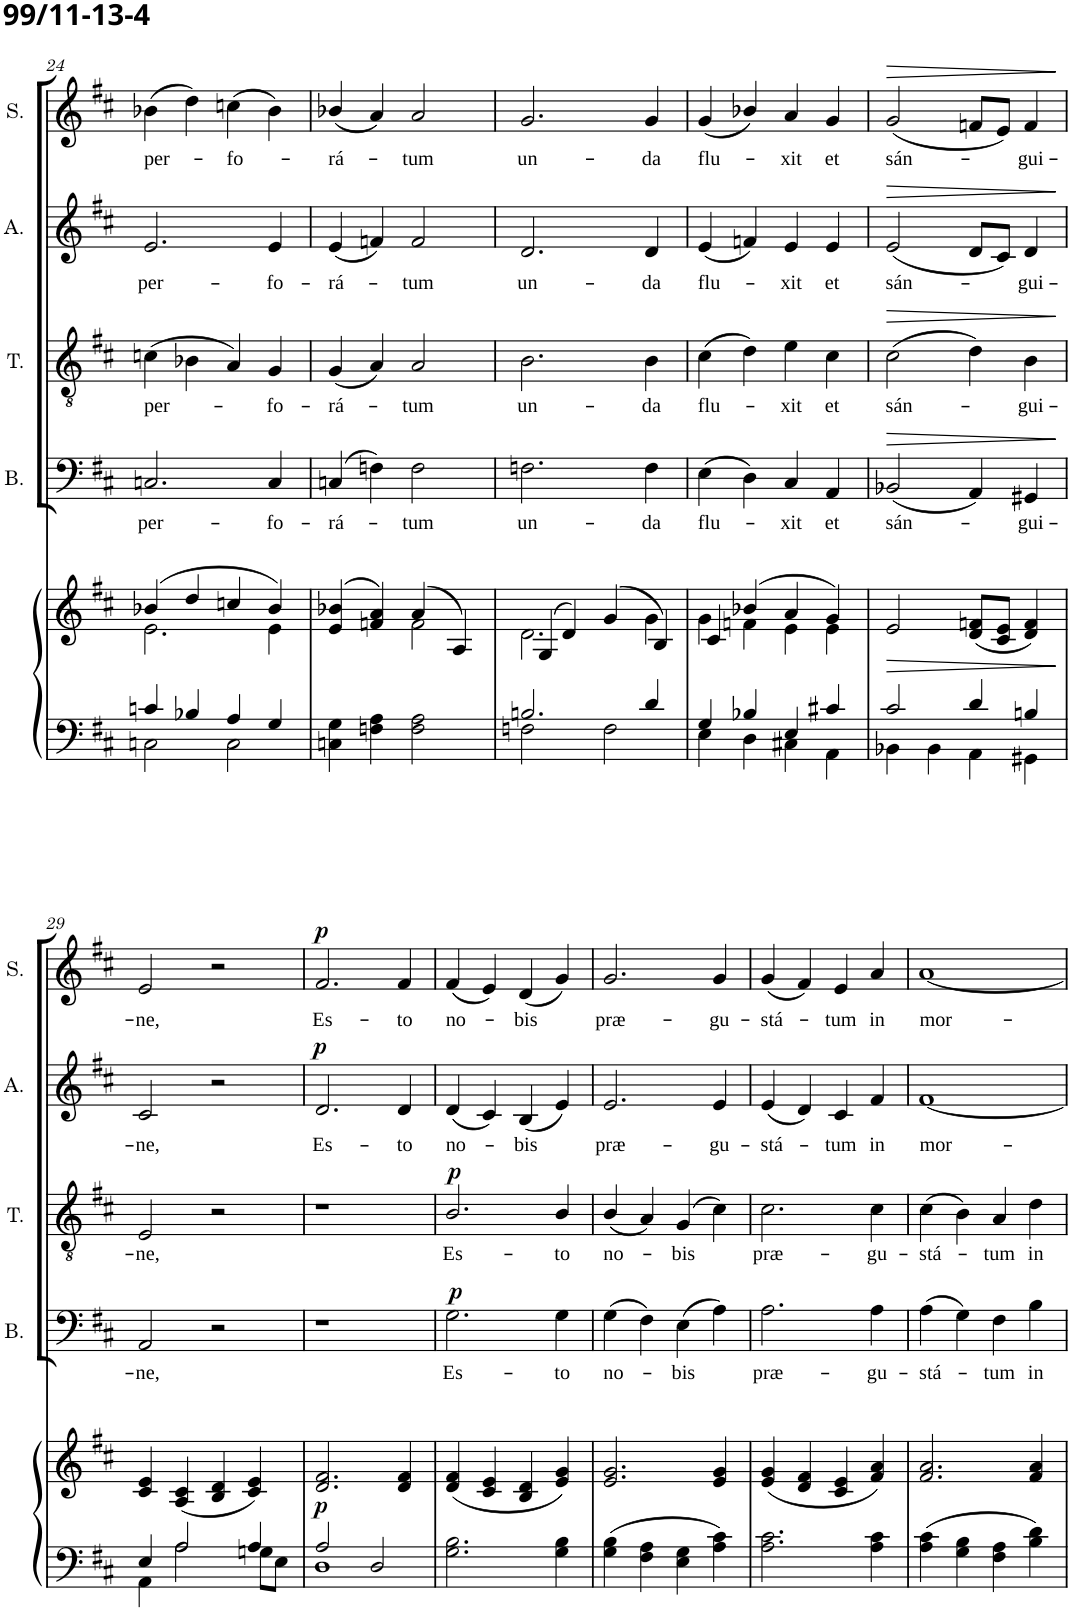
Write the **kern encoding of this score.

**kern	**kern	**dynam	**kern	**text	**dynam	**kern	**text	**dynam	**kern	**text	**dynam	**kern	**text	**dynam
*part5	*part5	*part5	*part4	*part4	*part4	*part3	*part3	*part3	*part2	*part2	*part2	*part1	*part1	*part1
*staff6	*staff5	*staff5/6	*staff4	*staff4	*staff4	*staff3	*staff3	*staff3	*staff2	*staff2	*staff2	*staff1	*staff1	*staff1
*I"Piano	*	*	*I"Bass	*	*	*I"Tenor	*	*	*I"Alto	*	*	*I"Soprano	*	*
*I'Pno	*	*	*I'B.	*	*	*I'T.	*	*	*I'A.	*	*	*I'S.	*	*
!!LO:PB:g=z
*clefF4	*clefG2	*	*clefF4	*	*	*clefGv2	*	*	*clefG2	*	*	*clefG2	*	*
*k[f#c#]	*k[f#c#]	*	*k[f#c#]	*	*	*k[f#c#]	*	*	*k[f#c#]	*	*	*k[f#c#]	*	*
*M2/2	*M2/2	*	*M2/2	*	*	*M2/2	*	*	*M2/2	*	*	*M2/2	*	*
*met(c|)	*met(c|)	*	*met(c|)	*	*	*met(c|)	*	*	*met(c|)	*	*	*met(c|)	*	*
=24	=24	=24	=24	=24	=24	=24	=24	=24	=24	=24	=24	=24	=24	=24
*^	*^	*	*	*	*	*	*	*	*	*	*	*	*	*
!	!	!	!	!	!	!LO:LY:b	!	!	!LO:LY:b	!	!	!LO:LY:b	!	!	!LO:LY:b	!
4cn/	2Cn\	(4b-X/	2.e\	.	2.Cn/	per-	.	(4cn\	per-	.	2.e/	per-	.	(4b-X\	per-	.
4B-X/	.	4dd/	.	.	.	.	.	4B-X\	.	.	.	.	.	4dd\)	.	.
!	!	!	!	!	!	!	!	!	!	!	!	!	!	!	!LO:LY:b	!
4A/	2C\	4ccn/	.	.	.	.	.	4A/)	.	.	.	.	.	(4ccn\	-fo-	.
!	!	!	!	!	!	!LO:LY:b	!	!	!LO:LY:b	!	!	!LO:LY:b	!	!	!	!
4G/	.	4b-/)	4e\	.	4C/	-fo-	.	4G/	-fo-	.	4e/	-fo-	.	4b-\)	.	.
*v	*v	*	*	*	*	*	*	*	*	*	*	*	*	*	*	*
=25	=25	=25	=25	=25	=25	=25	=25	=25	=25	=25	=25	=25	=25	=25	=25
!	!	!	!	!	!LO:LY:b	!	!	!LO:LY:b	!	!	!LO:LY:b	!	!	!LO:LY:b	!
4Cn\ 4G\	(>4e/ 4b-X/	2ryy	.	(4Cn/	-rá-	.	(4G/	-rá-	.	(4e/	-rá-	.	(4b-X/	-rá-	.
4Fn\ 4A\	4fn/ 4a/)	.	.	4Fn\)	.	.	4A/)	.	.	4fn/)	.	.	4a/)	.	.
!	!	!	!	!	!LO:LY:b	!	!	!LO:LY:b	!	!	!LO:LY:b	!	!	!LO:LY:b	!
2F\ 2A\	(4a/	2f\	.	2F\	-tum	.	2A/	-tum	.	2f/	-tum	.	2a/	-tum	.
.	4A/)	.	.	.	.	.	.	.	.	.	.	.	.	.	.
=26	=26	=26	=26	=26	=26	=26	=26	=26	=26	=26	=26	=26	=26	=26	=26
*^	*	*	*	*	*	*	*	*	*	*	*	*	*	*	*
!	!	!	!	!	!	!LO:LY:b	!	!	!LO:LY:b	!	!	!LO:LY:b	!	!	!LO:LY:b	!
2.Bn/	2Fn\	(4G/	2.d\	.	2.Fn\	un-	.	2.B\	un-	.	2.d/	un-	.	2.g/	un-	.
.	.	4d/)	.	.	.	.	.	.	.	.	.	.	.	.	.	.
.	2F\	(4g/	.	.	.	.	.	.	.	.	.	.	.	.	.	.
!	!	!	!	!	!	!LO:LY:b	!	!	!LO:LY:b	!	!	!LO:LY:b	!	!	!LO:LY:b	!
4d/	.	4B/)	4g\	.	4F\	-da	.	4B\	-da	.	4d/	-da	.	4g/	-da	.
=27	=27	=27	=27	=27	=27	=27	=27	=27	=27	=27	=27	=27	=27	=27	=27	=27
!	!	!	!	!	!	!LO:LY:b	!	!	!LO:LY:b	!	!	!LO:LY:b	!	!	!LO:LY:b	!
4G/	4E\	4c#/	4g\	.	(4E\	flu-	.	(4c#\	flu-	.	(4e/	flu-	.	(4g/	flu-	.
4B-X/	4D\	(4b-X/	4fn\	.	4D\)	.	.	4d\)	.	.	4fn/)	.	.	4b-X/)	.	.
!	!	!	!	!	!	!LO:LY:b	!	!	!LO:LY:b	!	!	!LO:LY:b	!	!	!LO:LY:b	!
4E/	4C#X\	4a/	4e\	.	4C#/	-xit	.	4e\	-xit	.	4e/	-xit	.	4a/	-xit	.
!	!	!	!	!	!	!LO:LY:b	!	!	!LO:LY:b	!	!	!LO:LY:b	!	!	!LO:LY:b	!
4c#X/	4AA\	4g/)	4e\	.	4AA/	et	.	4c#\	et	.	4e/	et	.	4g/	et	.
=28	=28	=28	=28	=28	=28	=28	=28	=28	=28	=28	=28	=28	=28	=28	=28	=28
!	!	!	!	!LO:HP:b	!	!LO:LY:b	!LO:HP:b	!	!LO:LY:b	!LO:HP:b	!	!LO:LY:b	!LO:HP:b	!	!LO:LY:b	!LO:HP:b
*	*	*v	*v	*	*	*	*	*	*	*	*	*	*	*	*	*
2c#/	4BB-X\	2e/	>	(2BB-X/	sán-	>	(2c#\	sán-	>	(2e/	sán-	>	(2g/	sán-	>
.	4BB-\	.	.	.	.	.	.	.	.	.	.	.	.	.	.
4d/	4AA\	(8d/ 8fn/L	.	4AA/)	.	.	4d\)	.	.	8d/L	.	.	8fn/L	.	.
.	.	8c#/ 8e/J	.	.	.	.	.	.	.	8c#/J)	.	.	8e/J)	.	.
!	!	!	!	!	!LO:LY:b	!	!	!LO:LY:b	!	!	!LO:LY:b	!	!	!LO:LY:b	!
4Bn/	4GG#X\	4d/ 4f/)	.	4GG#X/	-gui-	.	4B\	-gui-	.	4d/	-gui-	.	4f/	-gui-	.
*v	*v	*	*	*	*	*	*	*	*	*	*	*	*	*	*
.	.	]	.	.	]	.	.	]	.	.	]	.	.	]
!!LO:LB:g=z
=29	=29	=29	=29	=29	=29	=29	=29	=29	=29	=29	=29	=29	=29	=29
*^	*	*	*	*	*	*	*	*	*	*	*	*	*	*
!	!	!	!	!	!LO:LY:b	!	!	!LO:LY:b	!	!	!LO:LY:b	!	!	!LO:LY:b	!
4E/	4AA\	4c#/ 4e/	.	2AA/	-ne,	.	2E/	-ne,	.	2c#/	-ne,	.	2e/	-ne,	.
2A/	2A\	(4A/ 4c#/	.	.	.	.	.	.	.	.	.	.	.	.	.
.	.	4B/ 4d/	.	2r	.	.	2r	.	.	2r	.	.	2r	.	.
4A/	8Gn\L	4c#/ 4e/)	.	.	.	.	.	.	.	.	.	.	.	.	.
.	8E\J	.	.	.	.	.	.	.	.	.	.	.	.	.	.
=30	=30	=30	=30	=30	=30	=30	=30	=30	=30	=30	=30	=30	=30	=30	=30
!	!	!	!LO:DY:b	!	!	!	!	!	!	!	!LO:LY:b	!LO:DY:a	!	!LO:LY:b	!LO:DY:a
2A/	1D	2.d/ 2.f#/	p	1r	.	.	1r	.	.	2.d/	Es-	p	2.f#/	Es-	p
2D/	.	.	.	.	.	.	.	.	.	.	.	.	.	.	.
!	!	!	!	!	!	!	!	!	!	!	!LO:LY:b	!	!	!LO:LY:b	!
.	.	4d/ 4f#/	.	.	.	.	.	.	.	4d/	-to	.	4f#/	-to	.
*v	*v	*	*	*	*	*	*	*	*	*	*	*	*	*	*
=31	=31	=31	=31	=31	=31	=31	=31	=31	=31	=31	=31	=31	=31	=31
!	!	!	!	!LO:LY:b	!LO:DY:a	!	!LO:LY:b	!LO:DY:a	!	!LO:LY:b	!	!	!LO:LY:b	!
2.G\ 2.B\	(4d/ 4f#/	.	2.G\	Es-	p	2.B/	Es-	p	(4d/	no-	.	(4f#/	no-	.
.	4c#/ 4e/	.	.	.	.	.	.	.	4c#/)	.	.	4e/)	.	.
!	!	!	!	!	!	!	!	!	!	!LO:LY:b	!	!	!LO:LY:b	!
.	4B/ 4d/	.	.	.	.	.	.	.	(4B/	-bis	.	(4d/	-bis	.
!	!	!	!	!LO:LY:b	!	!	!LO:LY:b	!	!	!	!	!	!	!
4G\ 4B\	4e/ 4g/)	.	4G\	-to	.	4B/	-to	.	4e/)	.	.	4g/)	.	.
=32	=32	=32	=32	=32	=32	=32	=32	=32	=32	=32	=32	=32	=32	=32
!	!	!	!	!LO:LY:b	!	!	!LO:LY:b	!	!	!LO:LY:b	!	!	!LO:LY:b	!
4G\ 4B\	2.e/ 2.g/	.	(4G\	no-	.	(4B/	no-	.	2.e/	præ-	.	2.g/	præ-	.
4F#\ 4A\	.	.	4F#\)	.	.	4A/)	.	.	.	.	.	.	.	.
!	!	!	!	!LO:LY:b	!	!	!LO:LY:b	!	!	!	!	!	!	!
4E\ 4G\	.	.	(4E\	-bis	.	(4G/	-bis	.	.	.	.	.	.	.
!	!	!	!	!	!	!	!	!	!	!LO:LY:b	!	!	!LO:LY:b	!
4A\ 4c#\	4e/ 4g/	.	4A\)	.	.	4c#\)	.	.	4e/	-gu-	.	4g/	-gu-	.
=33	=33	=33	=33	=33	=33	=33	=33	=33	=33	=33	=33	=33	=33	=33
!	!	!	!	!LO:LY:b	!	!	!LO:LY:b	!	!	!LO:LY:b	!	!	!LO:LY:b	!
2.A\ 2.c#\	(4e/ 4g/	.	2.A\	præ-	.	2.c#\	præ-	.	(4e/	-stá-	.	(4g/	-stá-	.
.	4d/ 4f#/	.	.	.	.	.	.	.	4d/)	.	.	4f#/)	.	.
!	!	!	!	!	!	!	!	!	!	!LO:LY:b	!	!	!LO:LY:b	!
.	4c#/ 4e/	.	.	.	.	.	.	.	4c#/	-tum	.	4e/	-tum	.
!	!	!	!	!LO:LY:b	!	!	!LO:LY:b	!	!	!LO:LY:b	!	!	!LO:LY:b	!
4A\ 4c#\	4f#/ 4a/)	.	4A\	-gu-	.	4c#\	-gu-	.	4f#/	in	.	4a/	in	.
=34	=34	=34	=34	=34	=34	=34	=34	=34	=34	=34	=34	=34	=34	=34
!	!	!	!	!LO:LY:b	!	!	!LO:LY:b	!	!	!LO:LY:b	!	!	!LO:LY:b	!
4A\ 4c#\	2.f#/ 2.a/	.	(4A\	-stá-	.	(4c#\	-stá-	.	[1f#	mor-	.	[1a	mor-	.
4G\ 4B\	.	.	4G\)	.	.	4B\)	.	.	.	.	.	.	.	.
!	!	!	!	!LO:LY:b	!	!	!LO:LY:b	!	!	!	!	!	!	!
4F#\ 4A\	.	.	4F#\	-tum	.	4A/	-tum	.	.	.	.	.	.	.
!	!	!	!	!LO:LY:b	!	!	!LO:LY:b	!	!	!	!	!	!	!
4B\ 4d\	4f#/ 4a/	.	4B\	in	.	4d\	in	.	.	.	.	.	.	.
=	=	=	=	=	=	=	=	=	=	=	=	=	=	=
*-	*-	*-	*-	*-	*-	*-	*-	*-	*-	*-	*-	*-	*-	*-
